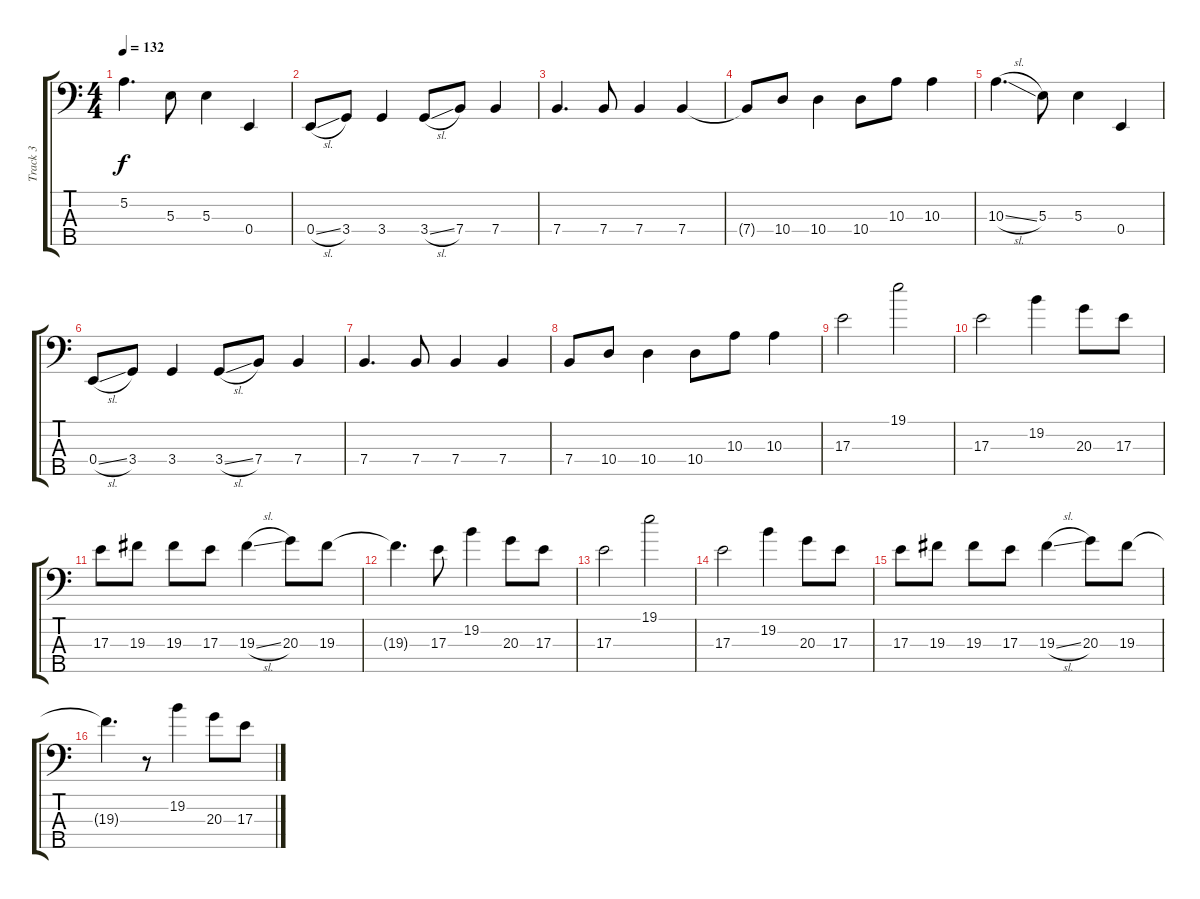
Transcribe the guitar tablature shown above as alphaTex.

\track ("Track 3" "Track 3") {instrument electricbassfinger}
\staff {score tabs}
\tuning (A2 E2 B1 E1 B0) {hide}
\ts (4 4)
\tempo 132
\clef f4
\ks c
5.2.4{d dy f} 5.3.8 5.3.4 0.4.4 |
0.4{sl}.8 3.4.8 3.4.4 3.4{sl}.8 7.4.8 7.4.4 |
7.4.4{d} 7.4.8 7.4.4 7.4.4 |
7.4{t}.8 10.4.8 10.4.4 10.4.8 10.3.8 10.3.4 |
10.3{sl}.4{d} 5.3.8 5.3.4 0.4.4 |
0.4{sl}.8 3.4.8 3.4.4 3.4{sl}.8 7.4.8 7.4.4 |
7.4.4{d} 7.4.8 7.4.4 7.4.4 |
7.4.8 10.4.8 10.4.4 10.4.8 10.3.8 10.3.4 |
17.3.2 19.1.2 |
17.3.2 19.2.4 20.3.8 17.3.8 |
17.3.8 19.3.8 19.3.8 17.3.8 19.3{sl}.4 20.3.8 19.3.8 |
19.3{t}.4{d} 17.3.8 19.2.4 20.3.8 17.3.8 |
17.3.2 19.1.2 |
17.3.2 19.2.4 20.3.8 17.3.8 |
17.3.8 19.3.8 19.3.8 17.3.8 19.3{sl}.4 20.3.8 19.3.8 |
19.3{t}.4{d} r.8 19.2.4 20.3.8 17.3.8
